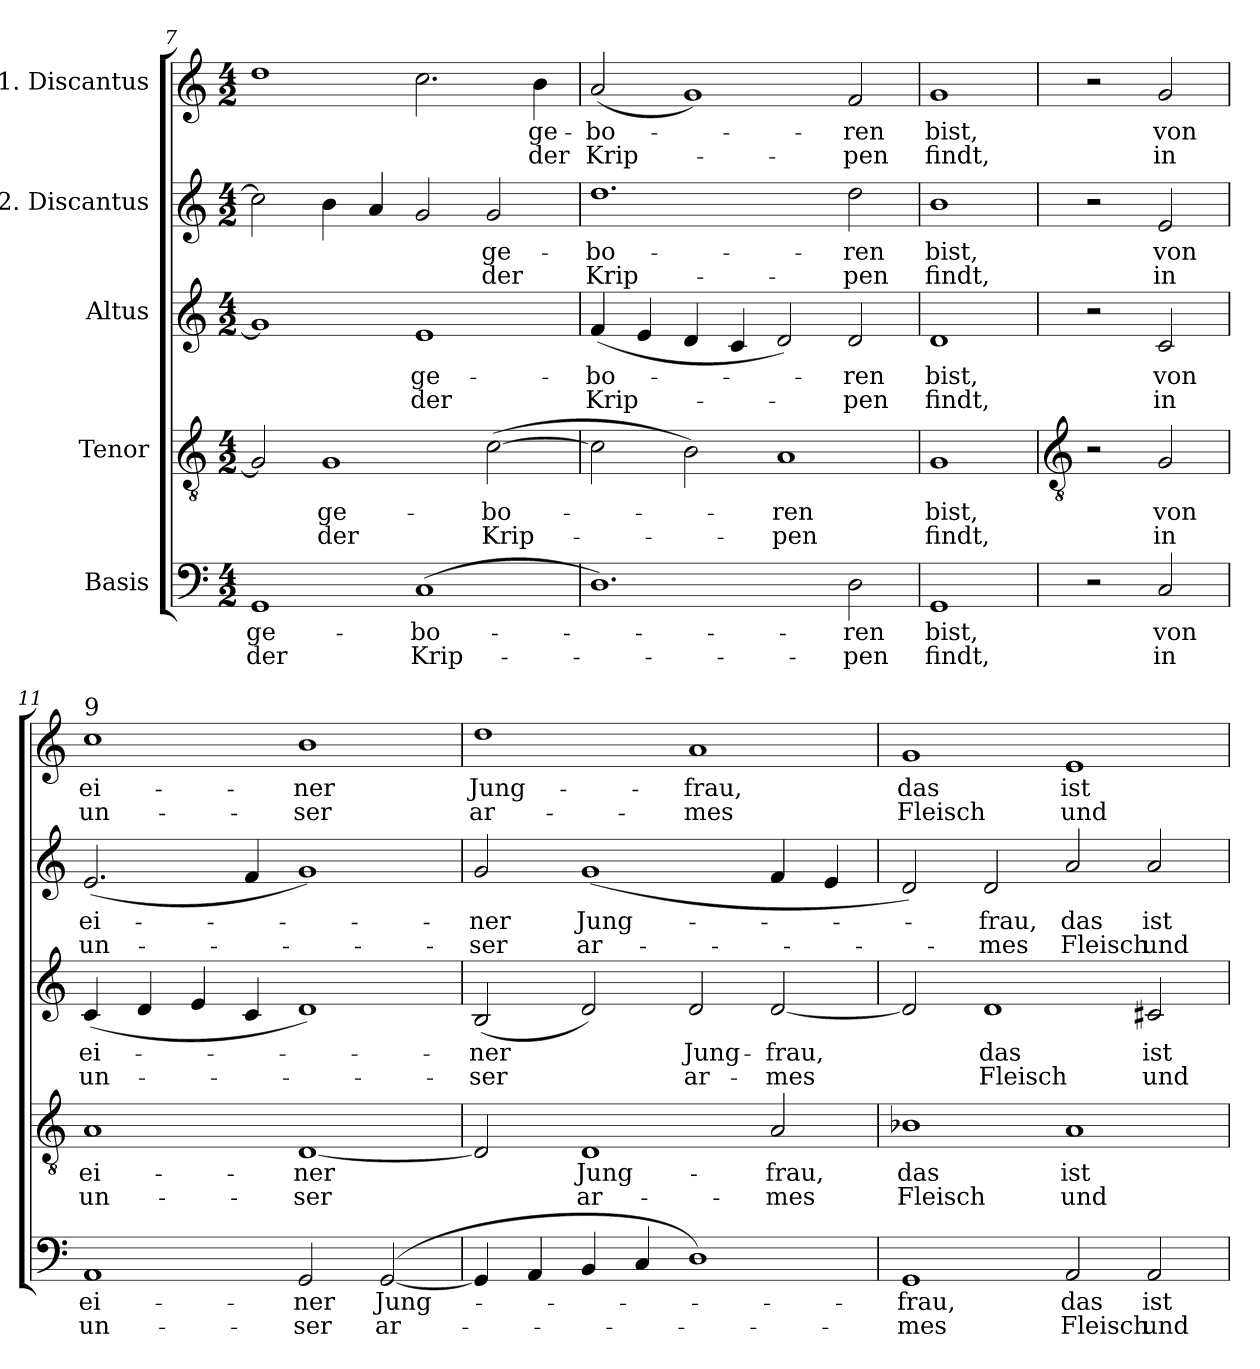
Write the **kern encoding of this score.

**kern	**text	**text	**kern	**text	**text	**kern	**text	**text	**kern	**text	**text	**kern	**text	**text
*part5	*part5	*part5	*part4	*part4	*part4	*part3	*part3	*part3	*part2	*part2	*part2	*part1	*part1	*part1
*staff5	*staff5	*staff5	*staff4	*staff4	*staff4	*staff3	*staff3	*staff3	*staff2	*staff2	*staff2	*staff1	*staff1	*staff1
*I"Basis	*	*	*I"Tenor	*	*	*I"Altus	*	*	*I"2. Discantus	*	*	*I"1. Discantus	*	*
*clefF4	*	*	*clefGv2	*	*	*clefG2	*	*	*clefG2	*	*	*clefG2	*	*
*k[]	*	*	*k[]	*	*	*k[]	*	*	*k[]	*	*	*k[]	*	*
*C:	*	*	*C:	*	*	*C:	*	*	*C:	*	*	*C:	*	*
*M4/2	*	*	*M4/2	*	*	*M4/2	*	*	*M4/2	*	*	*M4/2	*	*
=7	=7	=7	=7	=7	=7	=7	=7	=7	=7	=7	=7	=7	=7	=7
!	!LO:LY:b	!LO:LY:b	!	!	!	!	!	!	!	!	!	!	!	!
1GG	ge-	-der	2G]	.	.	1g]	.	.	2cc]	.	.	1dd	.	.
!	!	!	!	!LO:LY:b	!LO:LY:b	!	!	!	!	!	!	!	!	!
.	.	.	1G	ge-	-der	.	.	.	4b	.	.	.	.	.
.	.	.	.	.	.	.	.	.	4a	.	.	.	.	.
!	!LO:LY:b	!LO:LY:b	!	!	!	!	!LO:LY:b	!LO:LY:b	!	!	!	!	!	!
(<1C	bo-	-Krip-	.	.	.	1e	ge-	-der	2g	.	.	2.cc	.	.
!	!	!	!	!LO:LY:b	!LO:LY:b	!	!	!	!	!LO:LY:b	!LO:LY:b	!	!	!
.	.	.	(>[2c	bo-	-Krip-	.	.	.	2g	ge-	-der	.	.	.
!	!	!	!	!	!	!	!	!	!	!	!	!	!LO:LY:b	!LO:LY:b
.	.	.	.	.	.	.	.	.	.	.	.	4b	ge-	-der
=8	=8	=8	=8	=8	=8	=8	=8	=8	=8	=8	=8	=8	=8	=8
!	!	!	!	!	!	!	!LO:LY:b	!LO:LY:b	!	!LO:LY:b	!LO:LY:b	!	!LO:LY:b	!LO:LY:b
1.D)	.	.	2c]	.	.	(<4f	bo-	-Krip-	1.dd	bo-	-Krip-	(<2a	bo-	-Krip-
.	.	.	.	.	.	4e	.	.	.	.	.	.	.	.
.	.	.	2B)	.	.	4d	.	.	.	.	.	1g)	.	.
.	.	.	.	.	.	4c	.	.	.	.	.	.	.	.
!	!	!	!	!LO:LY:b	!LO:LY:b	!	!	!	!	!	!	!	!	!
.	.	.	1A	-ren	pen	2d)	.	.	.	.	.	.	.	.
!	!LO:LY:b	!LO:LY:b	!	!	!	!	!LO:LY:b	!LO:LY:b	!	!LO:LY:b	!LO:LY:b	!	!LO:LY:b	!LO:LY:b
2D	-ren	pen	.	.	.	2d	-ren	pen	2dd	-ren	pen	2f	-ren	pen
=9	=9	=9	=9	=9	=9	=9	=9	=9	=9	=9	=9	=9	=9	=9
!	!LO:LY:b	!LO:LY:b	!	!LO:LY:b	!LO:LY:b	!	!LO:LY:b	!LO:LY:b	!	!LO:LY:b	!LO:LY:b	!	!LO:LY:b	!LO:LY:b
1GG	bist,	findt,	1G	bist,	findt,	1d	bist,	findt,	1b	bist,	findt,	1g	bist,	findt,
!!LO:LB:g=z
=10	=10	=10	=10	=10	=10	=10	=10	=10	=10	=10	=10	=10	=10	=10
*	*	*	*clefGv2	*	*	*	*	*	*	*	*	*	*	*
2r	.	.	2r	.	.	2r	.	.	2r	.	.	2r	.	.
!	!LO:LY:b	!LO:LY:b	!	!LO:LY:b	!LO:LY:b	!	!LO:LY:b	!LO:LY:b	!	!LO:LY:b	!LO:LY:b	!	!LO:LY:b	!LO:LY:b
2C	von	in	2G	von	in	2c	von	in	2e	von	in	2g	von	in
=11	=11	=11	=11	=11	=11	=11	=11	=11	=11	=11	=11	=11	=11	=11
!	!	!	!	!	!	!	!	!	!	!	!	!LO:TX:a:t=9	!	!
!	!LO:LY:b	!LO:LY:b	!	!LO:LY:b	!LO:LY:b	!	!LO:LY:b	!LO:LY:b	!	!LO:LY:b	!LO:LY:b	!	!LO:LY:b	!LO:LY:b
1AA	ei-	-un-	1A	ei-	-un-	(<4c	ei-	-un-	(<2.e	ei-	-un-	1cc	ei-	-un-
.	.	.	.	.	.	4d	.	.	.	.	.	.	.	.
.	.	.	.	.	.	4e	.	.	.	.	.	.	.	.
.	.	.	.	.	.	4c	.	.	4f	.	.	.	.	.
!	!LO:LY:b	!LO:LY:b	!	!LO:LY:b	!LO:LY:b	!	!	!	!	!	!	!	!LO:LY:b	!LO:LY:b
2GG	-ner	ser	[1D	-ner	ser	1d)	.	.	1g)	.	.	1b	-ner	ser
!	!LO:LY:b	!LO:LY:b	!	!	!	!	!	!	!	!	!	!	!	!
(<[2GG	Jung-	-ar-	.	.	.	.	.	.	.	.	.	.	.	.
=12	=12	=12	=12	=12	=12	=12	=12	=12	=12	=12	=12	=12	=12	=12
!	!	!	!	!	!	!	!LO:LY:b	!LO:LY:b	!	!LO:LY:b	!LO:LY:b	!	!LO:LY:b	!LO:LY:b
4GG]	.	.	2D]	.	.	(<2B	-ner	ser	2g	-ner	ser	1dd	Jung-	-ar-
4AA	.	.	.	.	.	.	.	.	.	.	.	.	.	.
!	!	!	!	!LO:LY:b	!LO:LY:b	!	!	!	!	!LO:LY:b	!LO:LY:b	!	!	!
4BB	.	.	1D	Jung-	-ar-	2d)	.	.	(<1g	Jung-	-ar-	.	.	.
4C	.	.	.	.	.	.	.	.	.	.	.	.	.	.
!	!	!	!	!	!	!	!LO:LY:b	!LO:LY:b	!	!	!	!	!LO:LY:b	!LO:LY:b
1D)	.	.	.	.	.	2d	Jung-	-ar-	.	.	.	1a	-frau,	mes
!	!	!	!	!LO:LY:b	!LO:LY:b	!	!LO:LY:b	!LO:LY:b	!	!	!	!	!	!
.	.	.	2A	-frau,	mes	[2d	-frau,	mes	4f	.	.	.	.	.
.	.	.	.	.	.	.	.	.	4e	.	.	.	.	.
=13	=13	=13	=13	=13	=13	=13	=13	=13	=13	=13	=13	=13	=13	=13
!	!LO:LY:b	!LO:LY:b	!	!LO:LY:b	!LO:LY:b	!	!	!	!	!	!	!	!LO:LY:b	!LO:LY:b
1GG	-frau,	mes	1B-X	das	Fleisch	2d]	.	.	2d)	.	.	1g	das	Fleisch
!	!	!	!	!	!	!	!LO:LY:b	!LO:LY:b	!	!LO:LY:b	!LO:LY:b	!	!	!
.	.	.	.	.	.	1d	das	Fleisch	2d	-frau,	mes	.	.	.
!	!LO:LY:b	!LO:LY:b	!	!LO:LY:b	!LO:LY:b	!	!	!	!	!LO:LY:b	!LO:LY:b	!	!LO:LY:b	!LO:LY:b
2AA	das	Fleisch	1A	ist	und	.	.	.	2a	das	Fleisch	1e	ist	und
!	!LO:LY:b	!LO:LY:b	!	!	!	!	!LO:LY:b	!LO:LY:b	!	!LO:LY:b	!LO:LY:b	!	!	!
2AA	ist	und	.	.	.	2c#X	ist	und	2a	ist	und	.	.	.
=	=	=	=	=	=	=	=	=	=	=	=	=	=	=
*-	*-	*-	*-	*-	*-	*-	*-	*-	*-	*-	*-	*-	*-	*-
